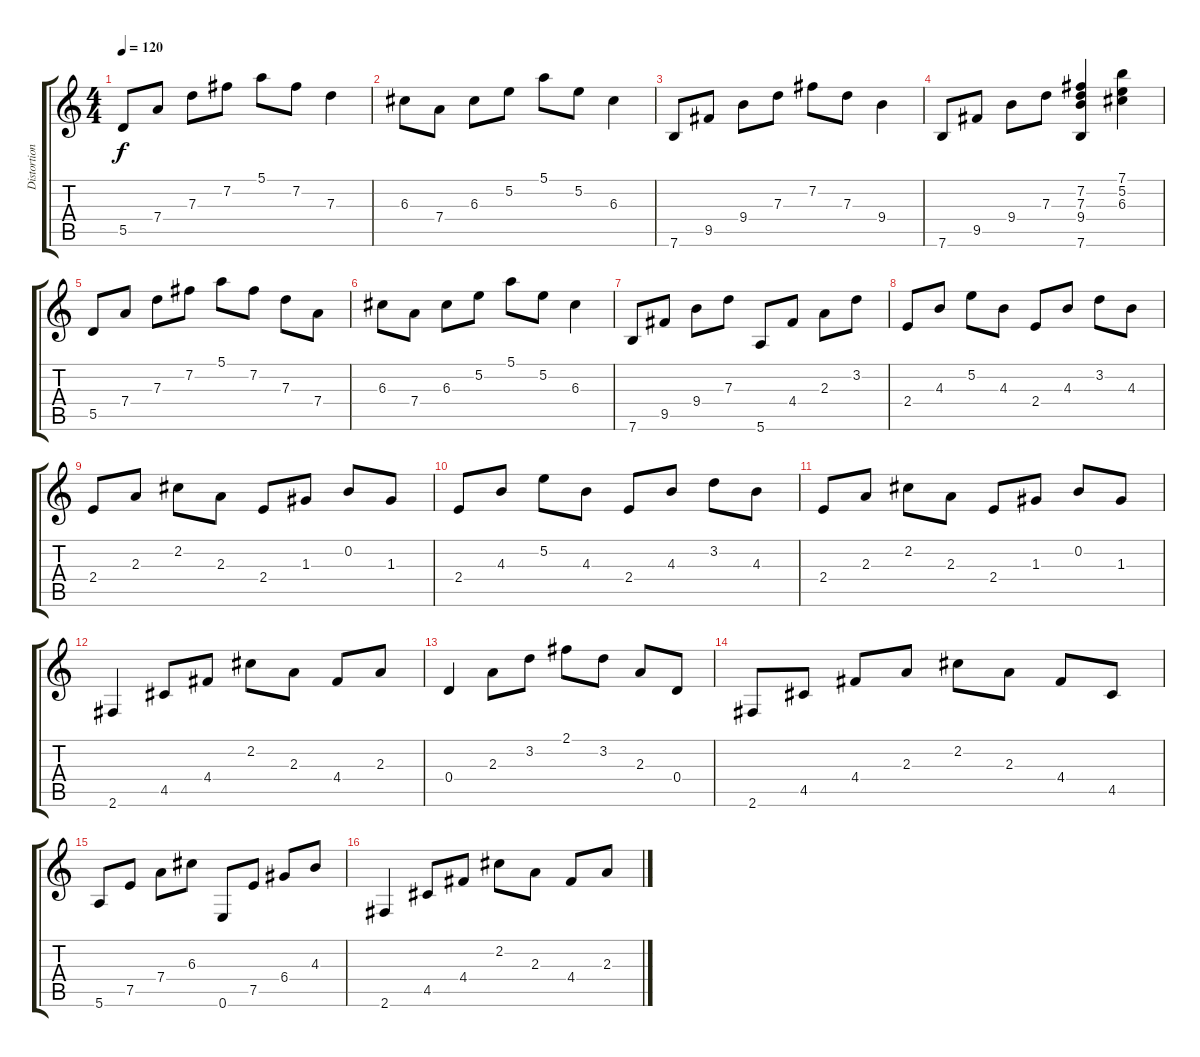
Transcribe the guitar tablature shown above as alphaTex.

\track ("Distortion Guitar" "Distortion") {instrument distortionguitar}
\staff {score tabs}
\tuning (E4 B3 G3 D3 A2 E2) {hide}
\ts (4 4)
\tempo 120
\clef g2
\ks c
5.5.8{dy f} 7.4.8 7.3.8 7.2.8 5.1.8 7.2.8 7.3.4 |
6.3.8 7.4.8 6.3.8 5.2.8 5.1.8 5.2.8 6.3.4 |
7.6.8 9.5.8 9.4.8 7.3.8 7.2.8 7.3.8 9.4.4 |
7.6.8 9.5.8 9.4.8 7.3.8 (7.2 7.3 9.4 7.6).4 (7.1 5.2 6.3).4 |
5.5.8 7.4.8 7.3.8 7.2.8 5.1.8 7.2.8 7.3.8 7.4.8 |
6.3.8 7.4.8 6.3.8 5.2.8 5.1.8 5.2.8 6.3.4 |
7.6.8 9.5.8 9.4.8 7.3.8 5.6.8 4.4.8 2.3.8 3.2.8 |
2.4.8 4.3.8 5.2.8 4.3.8 2.4.8 4.3.8 3.2.8 4.3.8 |
2.4.8 2.3.8 2.2.8 2.3.8 2.4.8 1.3.8 0.2.8 1.3.8 |
2.4.8 4.3.8 5.2.8 4.3.8 2.4.8 4.3.8 3.2.8 4.3.8 |
2.4.8 2.3.8 2.2.8 2.3.8 2.4.8 1.3.8 0.2.8 1.3.8 |
2.6.4 4.5.8 4.4.8 2.2.8 2.3.8 4.4.8 2.3.8 |
0.4.4 2.3.8 3.2.8 2.1.8 3.2.8 2.3.8 0.4.8 |
2.6.8 4.5.8 4.4.8 2.3.8 2.2.8 2.3.8 4.4.8 4.5.8 |
5.6.8 7.5.8 7.4.8 6.3.8 0.6.8 7.5.8 6.4.8 4.3.8 |
2.6.4 4.5.8 4.4.8 2.2.8 2.3.8 4.4.8 2.3.8
